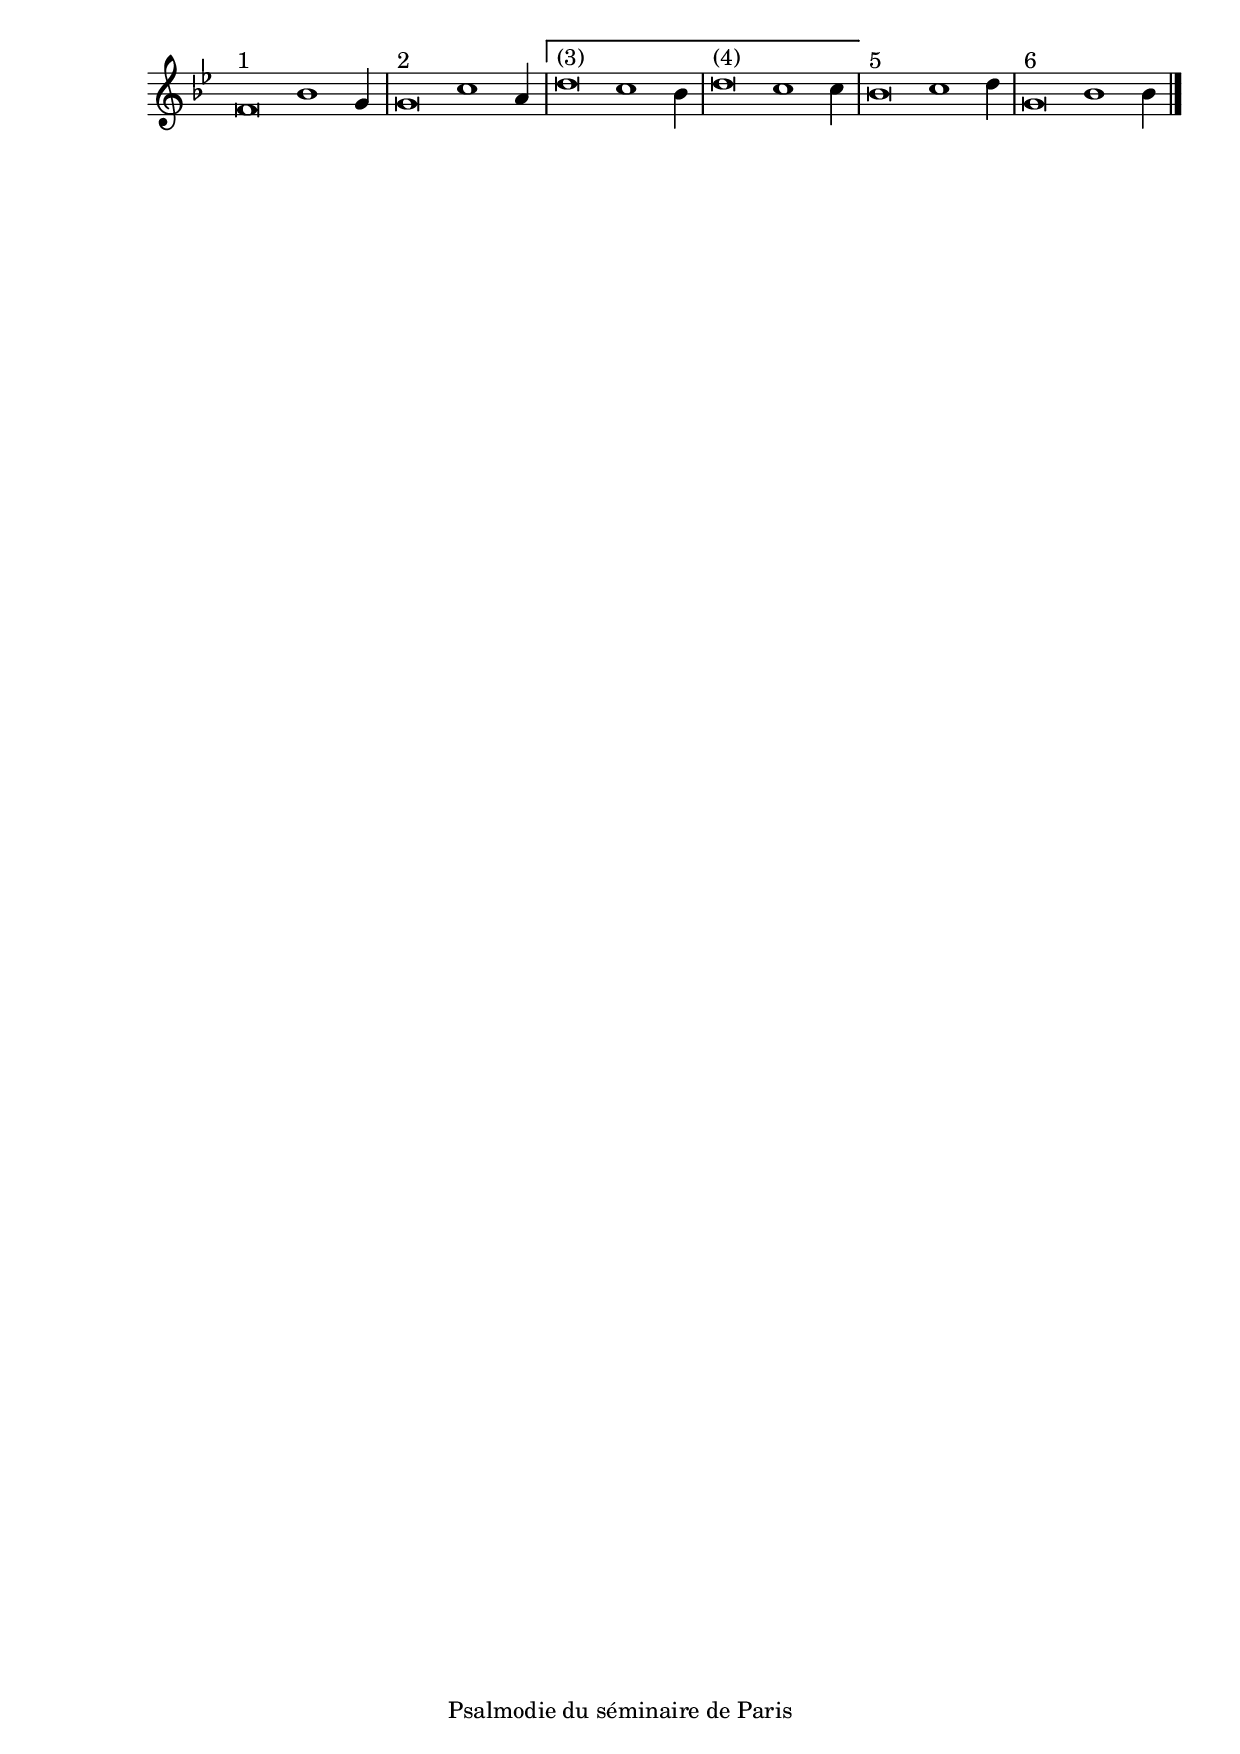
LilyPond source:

\version "2.20.0"
\language "italiano"

stemOff = \hide Staff.Stem
stemOn  = \undo \stemOff

\header {
  %title = "Psaume 117"
  %tagline = ##f
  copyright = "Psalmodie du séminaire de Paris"
}

voltaOption = \markup {}
\score {
  \new Staff \with { \remove "Time_signature_engraver" }
  \relative
  {
    \key sib \major
    \cadenzaOn
    \stemOff fa'\breve^\markup { 1 } sib1 \stemOn sol4
    \bar "|"
    \stemOff sol\breve^\markup { 2 } do1 \stemOn la4
    \bar "|"
    \set Score.repeatCommands = #(list(list 'volta voltaOption))
    \stemOff re\breve^\markup { (3) } do1 \stemOn sib4
    \bar "|"
    \stemOff re\breve^\markup { (4) } do1 \stemOn do4
    \set Score.repeatCommands = #'((volta #f))
    \bar "|"
    \stemOff sib\breve^\markup { 5 } do1 \stemOn re4
    \bar "|"
    \stemOff sol,\breve^\markup { 6 } sib1 \stemOn sib4
    \bar "|."
  }
}